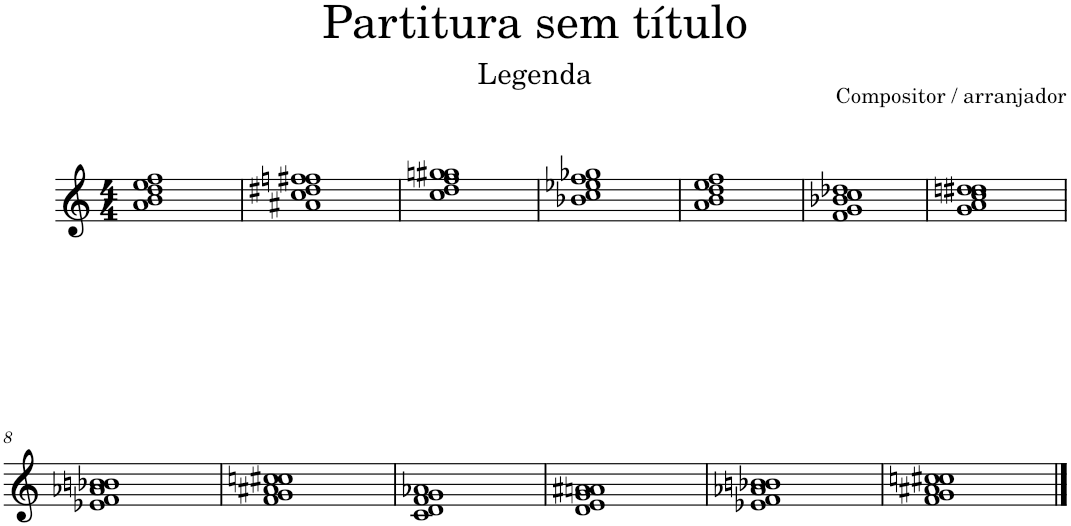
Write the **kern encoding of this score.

**kern
*part1
*staff1
*I"Violino
*I'Vno.
*clefG2
*k[]
*M4/4
=1
1a 1b 1dd 1ee 1ff
=2
1a#X 1cc 1dd#X 1ffn 1ff#X
=3
1cc 1dd 1ff 1ggn 1gg#X
=4
1b-X 1cc 1ee-X 1ff 1gg-X
=5
1a 1b 1dd 1ee 1ff
=6
1f 1g 1b-X 1cc 1dd-X
=7
1g 1a 1cc 1ddn 1dd#X
!!LO:LB:g=z
=8
1e-X 1f 1a-X 1b-X 1bn
=9
1f 1g 1a#X 1ccn 1cc#X
=10
1c 1d 1f 1g 1a-X
=11
1d 1e 1g 1an 1a#X
=12
1e-X 1f 1a-X 1b-X 1bn
=13
1f 1g 1a#X 1ccn 1cc#X
==
*-
